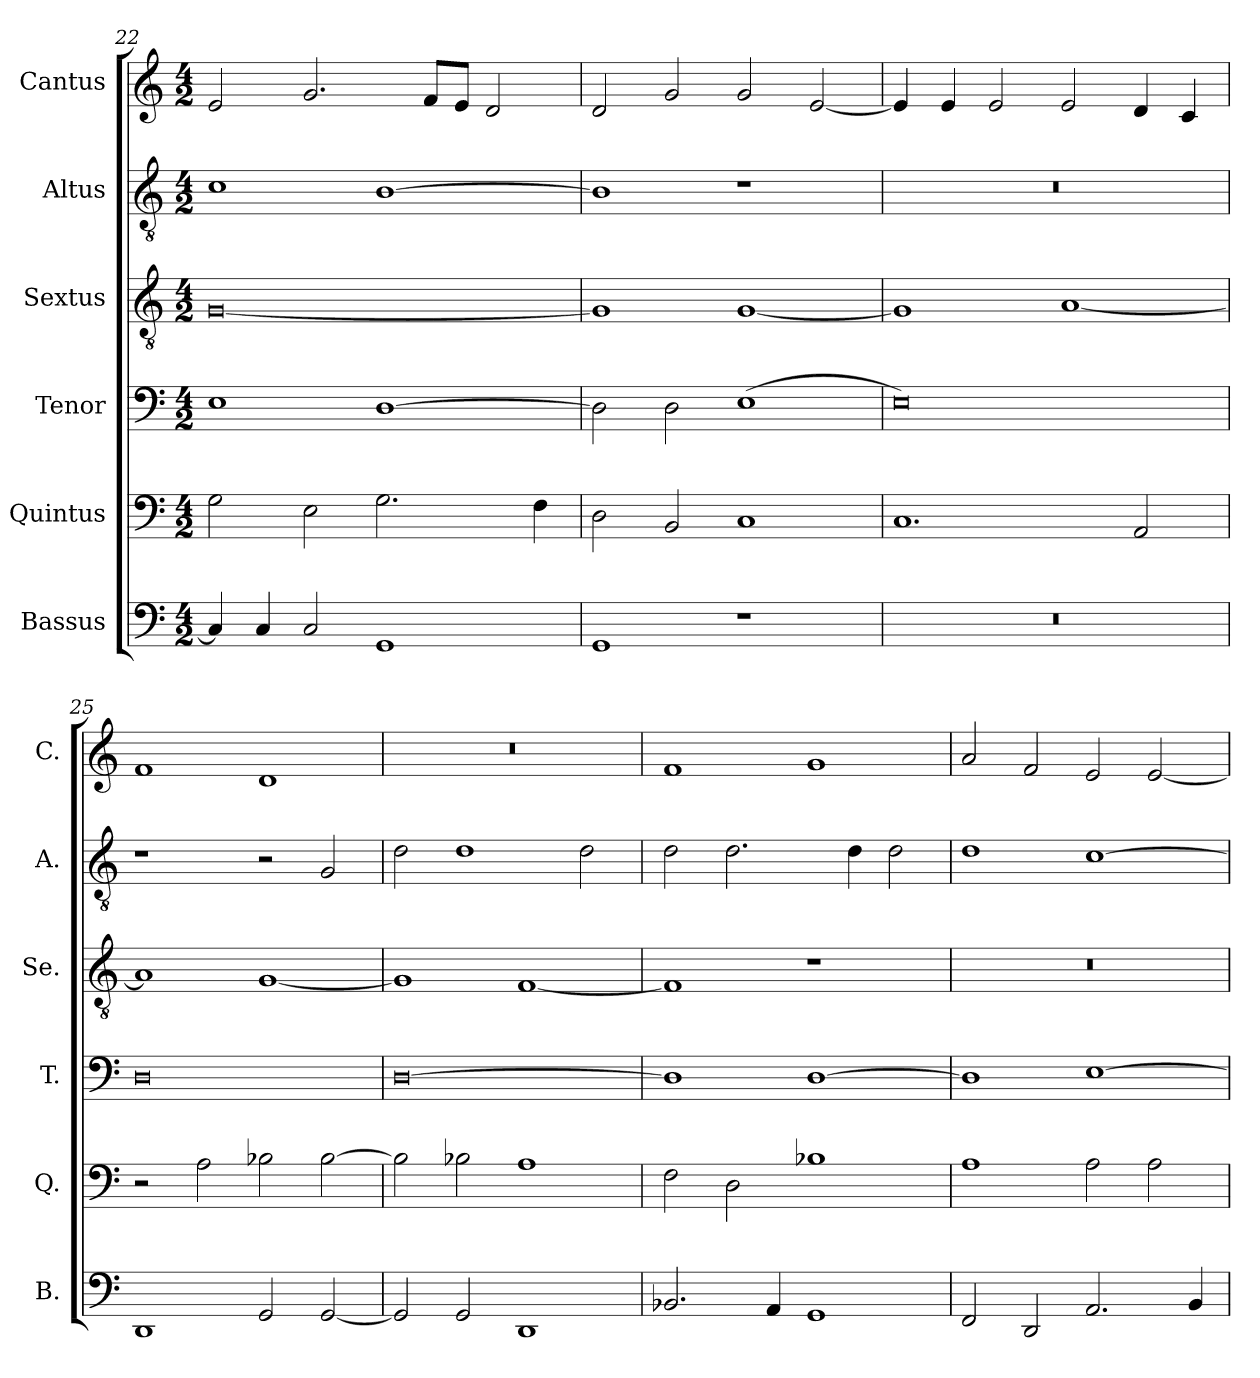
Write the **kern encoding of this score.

**kern	**kern	**kern	**kern	**kern	**kern
*part6	*part5	*part4	*part3	*part2	*part1
*staff6	*staff5	*staff4	*staff3	*staff2	*staff1
*I"Bassus	*I"Quintus	*I"Tenor	*I"Sextus	*I"Altus	*I"Cantus
*I'B.	*I'Q.	*I'T.	*I'Se.	*I'A.	*I'C.
*clefF4	*clefF4	*clefF4	*clefGv2	*clefGv2	*clefG2
*k[]	*k[]	*k[]	*k[]	*k[]	*k[]
*M4/2	*M4/2	*M4/2	*M4/2	*M4/2	*M4/2
=22	=22	=22	=22	=22	=22
4C/]	2G\	1E	[0G	1c	2e/
4C/	.	.	.	.	.
2C/	2E\	.	.	.	2.g/
1GG	2.G\	[1D	.	[1B	.
.	.	.	.	.	8f/L
.	.	.	.	.	8e/J
.	.	.	.	.	2d/
.	4F\	.	.	.	.
=23	=23	=23	=23	=23	=23
1GG	2D\	2D\]	1G]	1B]	2d/
.	2BB/	2D\	.	.	2g/
1r	1C	(<1E	[1G	1r	2g/
.	.	.	.	.	[2e/
=24	=24	=24	=24	=24	=24
0r	1.C	0E)	1G]	0r	4e/]
.	.	.	.	.	4e/
.	.	.	.	.	2e/
.	.	.	[1A	.	2e/
.	2AA/	.	.	.	4d/
.	.	.	.	.	4c/
=25	=25	=25	=25	=25	=25
1DD	2r	0D	1A]	1r	1f
.	2A\	.	.	.	.
2GG/	2B-X\	.	[1G	2r	1d
[2GG/	[2B-\	.	.	2G/	.
=26	=26	=26	=26	=26	=26
2GG/]	2B-\]	[0D	1G]	2d\	0r
2GG/	2B-X\	.	.	1d	.
1DD	1A	.	[1F	.	.
.	.	.	.	2d\	.
!!LO:LB:g=z
=27	=27	=27	=27	=27	=27
2.BB-X/	2F\	1D]	1F]	2d\	1f
.	2D\	.	.	2.d\	.
4AA/	.	.	.	.	.
1GG	1B-X	[1D	1r	.	1g
.	.	.	.	4d\	.
.	.	.	.	2d\	.
=28	=28	=28	=28	=28	=28
2FF/	1A	1D]	0r	1d	2a/
2DD/	.	.	.	.	2f/
2.AA/	2A\	[1E	.	[1c	2e/
.	2A\	.	.	.	[2e/
4BB/	.	.	.	.	.
=	=	=	=	=	=
*-	*-	*-	*-	*-	*-
